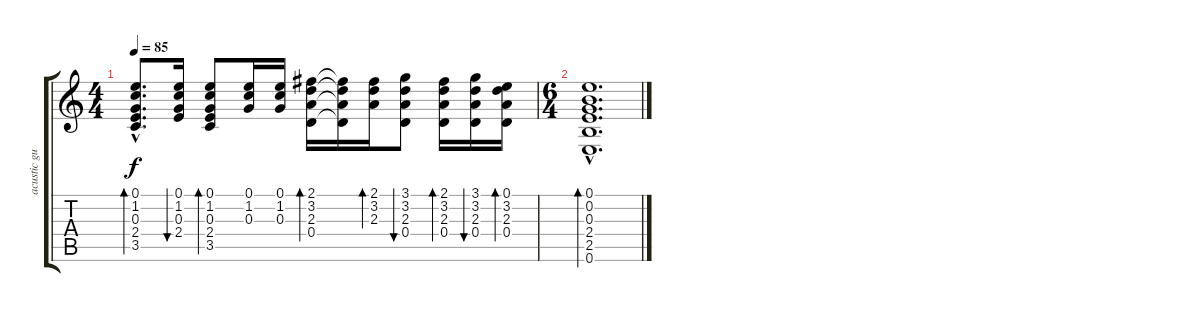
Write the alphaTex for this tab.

\track ("acustic guitar" "acustic gu") {instrument acousticguitarsteel}
\staff {score tabs}
\tuning (E4 B3 G3 D3 A2 E2) {hide}
\ts (4 4)
\tempo 85
\clef g2
\ks c
(0.1{hac} 1.2{hac} 0.3{hac} 2.4{hac} 3.5{hac}).8{d bd 60 dy f} (0.1 1.2 0.3 2.4).16{bu 60} (0.1 1.2 0.3 2.4 3.5).8{bd 60} (0.1 1.2 0.3).16 (0.1 1.2 0.3).16 (2.1 3.2 2.3 0.4).16{bd 60} (2.1{t} 3.2{t} 2.3{t} 0.4{t}).16 (2.1 3.2 2.3).16{bd 60} (3.1 3.2 2.3 0.4).8{bu 60} (2.1 3.2 2.3 0.4).16{bd 60} (3.1 3.2 2.3 0.4).16{bu 60} (0.1 3.2 2.3 0.4).16{bd 60} |
\ts (6 4)
(0.1{hac} 0.2{hac} 0.3{hac} 2.4{hac} 2.5{hac} 0.6{hac}).1{d bd 120}
